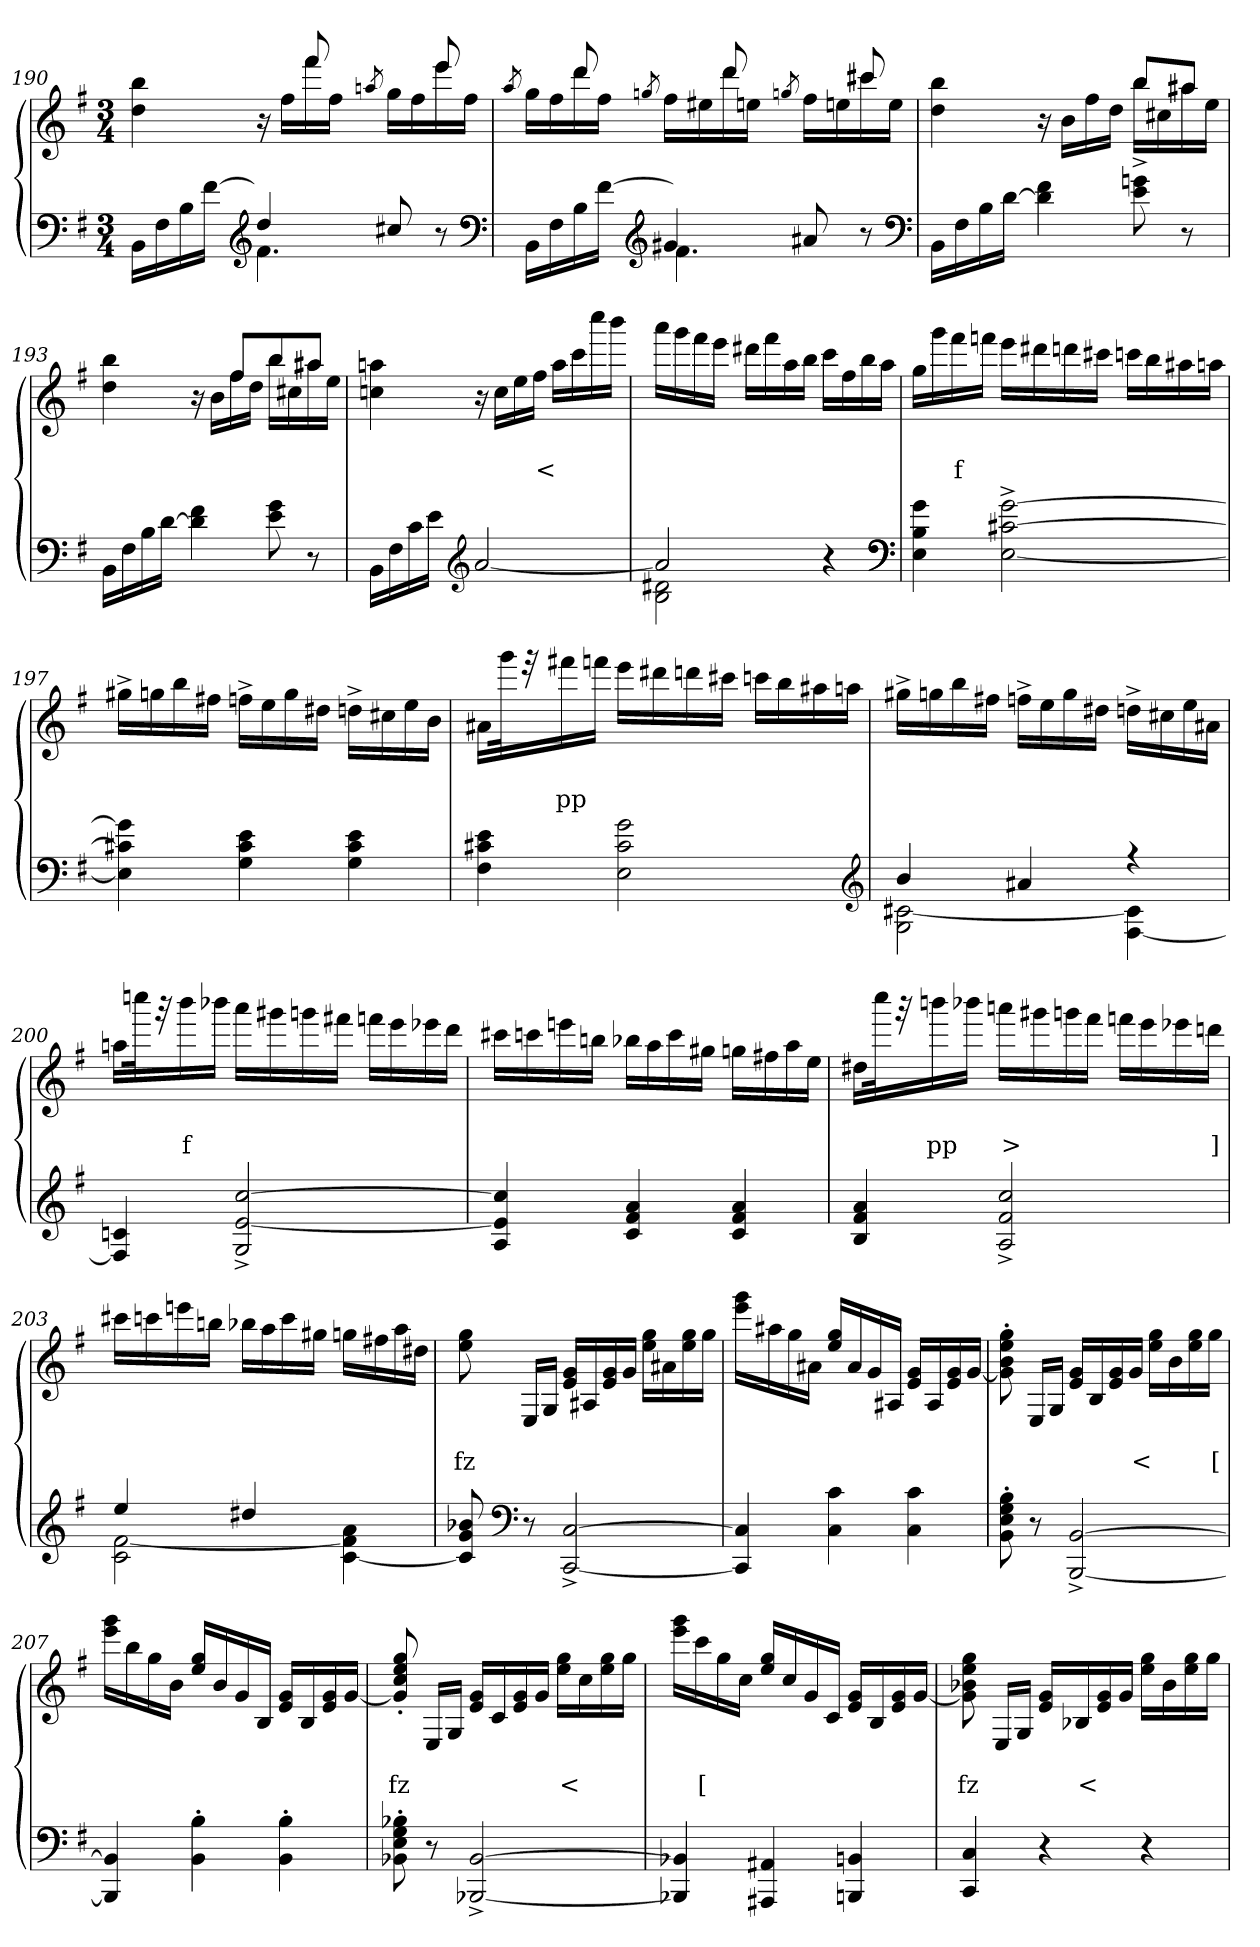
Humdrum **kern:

**kern	**kern	**text	**text
*part2	*part1	*part1	*part1
*staff2	*staff1	*staff1	*staff1
*clefF4	*clefG2	*	*
*k[f#]	*k[f#]	*	*
*M3/4	*M3/4	*	*
=190	=190	=190	=190
*^	*^	*	*
4ryy	16BBLL	4.ryy	4bb 4dd	.	.
.	16F#	.	.	.	.
.	16B	.	.	.	.
.	[16f#JJ	.	.	.	.
*clefG2	*	*	*	*	*
4dd	4.f#]	.	16r	.	.
.	.	.	16ff#LL	.	.
.	.	8fff#	16fff#	.	.
.	.	.	16ff#JJ	.	.
.	.	.	8qaan/	.	.
8cc#X	.	8ryy	16ggLL	.	.
.	.	.	16ff#	.	.
8r	8ryy	8eee	16eee	.	.
.	.	.	16ff#JJ	.	.
*clefF4	*	*	*	*	*
=191	=191	=191	=191	=191	=191
.	.	.	8qaa/	.	.
4ryy	16BBLL	8ryy	16ggLL	.	.
.	16F#	.	16ff#	.	.
.	16B	8ddd	16ddd	.	.
.	[16f#JJ	.	16ff#JJ	.	.
*clefG2	*	*	*	*	*
.	.	.	8qggn/	.	.
4g#X	4.f#]	8ryy	16ff#LL	.	.
.	.	.	16ee#X	.	.
.	.	8ddd	16ddd	.	.
.	.	.	16eenJJ	.	.
.	.	.	8qggn/	.	.
8a#X	.	8ryy	16ff#LL	.	.
.	.	.	16een	.	.
8r	8ryy	8ccc#X	16ccc#	.	.
.	.	.	16eeJJ	.	.
*v	*v	*	*	*	*
*clefF4	*	*	*	*
=192	=192	=192	=192	=192
16BBLL	2ryy	4bb 4dd	.	.
16F#	.	.	.	.
16B	.	.	.	.
[16dJJ	.	.	.	.
4f# 4d]	.	16r	.	.
.	.	16bLL	.	.
.	.	16ff#	.	.
.	.	16ddJJ	.	.
8gn 8e	8bbL	16bb^>LL	.	.
.	.	16cc#X	.	.
8r	8aa#XJ	16aa#	.	.
.	.	16eeJJ	.	.
=193	=193	=193	=193	=193
16BBLL	4.ryy	4bb 4dd	.	.
16F#	.	.	.	.
16B	.	.	.	.
[16dJJ	.	.	.	.
4f# 4d]	.	16r	.	.
.	.	16bLL	.	.
.	8ff#L	16ff#	.	.
.	.	16ddJJ	.	.
8g 8e	8bb	16bbLL	.	.
.	.	16cc#X	.	.
8r	8aa#XJ	16aa#	.	.
.	.	16eeJJ	.	.
*	*v	*v	*	*
=194	=194	=194	=194
16BBLL	4aan 4ccn	.	.
16F#	.	.	.
16c	.	.	.
16eJJ	.	.	.
*clefG2	*	*	*
[2a	16r	.	.
.	16ccLL	.	.
.	16ee	.	.
.	16ff#JJ	.	<
.	16aaLL	.	.
.	16ccc	.	.
.	16cccc	.	.
.	16bbbJJ	.	.
=195	=195	=195	=195
*^	*	*	*
2a]	2d#X 2B	16aaaLL	.	.
.	.	16ggg	.	.
.	.	16fff#	.	.
.	.	16eeeJJ	.	.
.	.	16ddd#XLL	.	.
.	.	16fff#	.	.
.	.	16aa	.	.
.	.	16bbJJ	.	.
4ryy	4r	16cccLL	.	.
.	.	16ff#	.	.
.	.	16bb	.	.
.	.	16aaJJ	.	.
*v	*v	*	*	*
*clefF4	*	*	*
=196	=196	=196	=196
4g 4B 4E	16ggLL	.	.
.	16ggg	.	.
.	16fff#	.	f
.	16fffnJJ	.	.
[2g^> [2c#X^> [2E^>	16eeeLL	.	.
.	16ddd#X	.	.
.	16dddn	.	.
.	16ccc#XJJ	.	.
.	16cccnLL	.	.
.	16bb	.	.
.	16aa#X	.	.
.	16aanJJ	.	.
=197	=197	=197	=197
4g] 4c#X] 4E]	16gg#X^>LL	.	.
.	16ggn	.	.
.	16bb	.	.
.	16ff#XJJ	.	.
4e 4c# 4G	16ffn^>LL	.	.
.	16ee	.	.
.	16gg	.	.
.	16dd#XJJ	.	.
4e 4c# 4G	16ddn^>LL	.	.
.	16cc#X	.	.
.	16ee	.	.
.	16bJJ	.	.
=198	=198	=198	=198
4e 4c#X 4F#	16a#XLL	.	.
.	32ggg	.	.
.	32r	.	.
.	16fff#X	.	pp
.	16fffnJJ	.	.
2g 2c# 2E	16eeeLL	.	.
.	16ddd#X	.	.
.	16dddn	.	.
.	16ccc#XJJ	.	.
.	16cccnLL	.	.
.	16bb	.	.
.	16aa#	.	.
.	16aanJJ	.	.
*clefG2	*	*	*
=199	=199	=199	=199
*^	*	*	*
4b	[2c#X 2G	16gg#X^>LL	.	.
.	.	16ggn	.	.
.	.	16bb	.	.
.	.	16ff#XJJ	.	.
4a#X	.	16ffn^>LL	.	.
.	.	16ee	.	.
.	.	16gg	.	.
.	.	16dd#XJJ	.	.
4r	4c#] [4F#	16ddn^>LL	.	.
.	.	16cc#X	.	.
.	.	16ee	.	.
.	.	16a#XJJ	.	.
*v	*v	*	*	*
=200	=200	=200	=200
4cn 4F#/]	16aanLL	.	.
.	32ccccn	.	.
.	32r	.	.
.	16bbb	.	f
.	16bbb-XJJ	.	.
[2cc^> [2e^> 2G/^>	16aaaLL	.	.
.	16ggg#X	.	.
.	16gggn	.	.
.	16fff#XJJ	.	.
.	16fffnLL	.	.
.	16eee	.	.
.	16eee-X	.	.
.	16dddJJ	.	.
=201	=201	=201	=201
4cc] 4e] 4A/	16ccc#XLL	.	.
.	16cccn	.	.
.	16eeen	.	.
.	16bbnJJ	.	.
4a 4f# 4c/	16bb-X\LL	.	.
.	16aa	.	.
.	16ccc	.	.
.	16gg#XJJ	.	.
4a 4f# 4c/	16ggnLL	.	.
.	16ff#X	.	.
.	16aa	.	.
.	16eeJJ	.	.
=202	=202	=202	=202
4a 4f# 4B/	16dd#XLL	.	.
.	32cccc	.	.
.	32r	.	.
.	16bbbn	.	pp
.	16bbb-XJJ	.	.
2cc^> 2f#^> 2A/^>	16aaanLL	.	>
.	16ggg#X	.	.
.	16gggn	.	.
.	16fff#JJ	.	.
.	16fffnLL	.	.
.	16eee	.	.
.	16eee-X	.	.
.	16dddnJJ	.	]
=203	=203	=203	=203
*^	*	*	*
4ee	[2f# 2c	16ccc#XLL	.	.
.	.	16cccn	.	.
.	.	16eeen	.	.
.	.	16bbnJJ	.	.
4dd#X	.	16bb-X\LL	.	.
.	.	16aa	.	.
.	.	16ccc	.	.
.	.	16gg#XJJ	.	.
4ryy	4a 4f#] [4c\	16ggnLL	.	.
.	.	16ff#X	.	.
.	.	16aa	.	.
.	.	16dd#XJJ	.	.
*v	*v	*	*	*
=204	=204	=204	=204
8b-X 8g 8c/]	8gg 8ee	.	fz
*clefF4	*	*	*
8r	16ELL	.	.
.	16GJJ	.	.
[2C^> [2CC^>	16g 16eLL	.	.
.	16A#X	.	.
.	16g 16e	.	.
.	16gJJ	.	.
.	16gg 16eeLL	.	.
.	16a#	.	.
.	16gg 16ee	.	.
.	16ggJJ	.	.
=205	=205	=205	=205
4C] 4CC]	16ggg 16eeeLL	.	.
.	16aa#X	.	.
.	16gg	.	.
.	16a#JJ	.	.
4c 4C	16gg 16eeLL	.	.
.	16a#	.	.
.	16g	.	.
.	16A#JJ	.	.
4c 4C	16g 16eLL	.	.
.	16A#	.	.
.	16g 16e	.	.
.	[16gJJ	.	.
=206	=206	=206	=206
8B'> 8G'> 8E'> 8BB'>	8gg'> 8ee'> 8b'> 8g]'>	.	.
8r	16ELL	.	.
.	16GJJ	.	.
[2BB^> [2BBB^>	16g 16eLL	.	.
.	16B	.	.
.	16g 16e	.	.
.	16gJJ	.	<
.	16gg 16eeLL	.	.
.	16b	.	.
.	16gg 16ee	.	.
.	16ggJJ	.	[
=207	=207	=207	=207
4BB] 4BBB]	16ggg 16eeeLL	.	.
.	16bb	.	.
.	16gg	.	.
.	16bJJ	.	.
4B'> 4BB'>	16gg 16eeLL	.	.
.	16b	.	.
.	16g	.	.
.	16BJJ	.	.
4B'> 4BB'>	16g 16eLL	.	.
.	16B	.	.
.	16g 16e	.	.
.	[16gJJ	.	.
=208	=208	=208	=208
8B-X'> 8G'> 8E'> 8BB-X'>	8gg'> 8ee'> 8cc'> 8g/]'>	.	fz
8r	16ELL	.	.
.	16GJJ	.	.
[2BB-^> [2BBB-^>	16g 16eLL	.	.
.	16c	.	.
.	16g 16e	.	.
.	16gJJ	.	.
.	16gg 16eeLL	.	<
.	16cc	.	.
.	16gg 16ee	.	.
.	16ggJJ	.	.
=209	=209	=209	=209
4BB-X] 4BBB-X]	16ggg 16eeeLL	.	.
.	16ccc	.	[
.	16gg	.	.
.	16ccJJ	.	.
4AA#X 4AAA#X	16gg 16eeLL	.	.
.	16cc	.	.
.	16g	.	.
.	16cJJ	.	.
4BBn 4BBBn	16g 16eLL	.	.
.	16B	.	.
.	16g 16e	.	.
.	[16gJJ	.	.
=210	=210	=210	=210
4C 4CC	8gg 8ee 8b-X 8g]	.	fz
.	16ELL	.	.
.	16GJJ	.	.
4r	16g 16eLL	.	.
.	16B-	.	<
.	16g 16e	.	.
.	16gJJ	.	.
4r	16gg 16eeLL	.	.
.	16b-	.	.
.	16gg 16ee	.	.
.	16ggJJ	.	.
=	=	=	=
*-	*-	*-	*-
